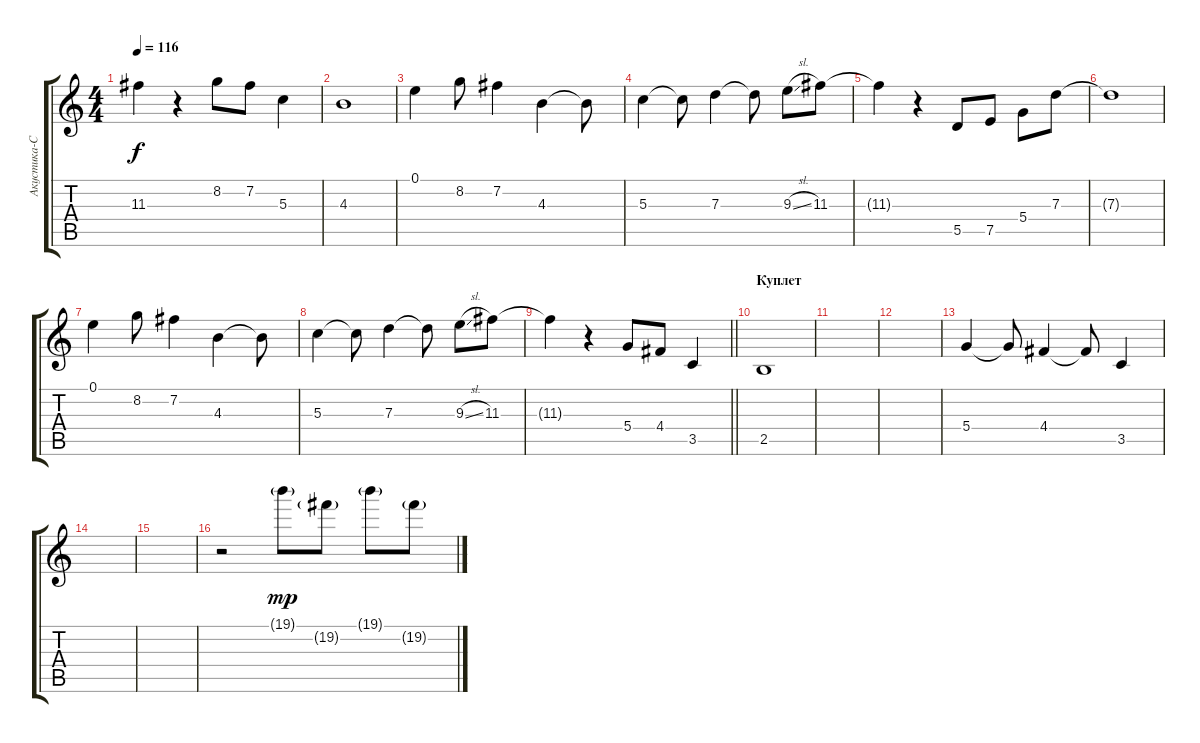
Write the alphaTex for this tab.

\track ("Акустика-Соло" "Акустика-С") {instrument acousticguitarsteel}
\staff {score tabs}
\tuning (E4 B3 G3 D3 A2 E2) {hide}
\ts (4 4)
\tempo 116
\clef g2
\ks c
11.3{t}.4{dy f} r.4 8.2.8 7.2.8 5.3.4 |
4.3.1 |
0.1.4 8.2.8 7.2.4 4.3.4 4.3{t}.8 |
5.3.4 5.3{t}.8 7.3.4 7.3{t}.8 9.3{sl}.8 11.3.8 |
11.3{t}.4 r.4 5.5.8 7.5.8 5.4.8 7.3.8 |
7.3{t}.1 |
0.1.4 8.2.8 7.2.4 4.3.4 4.3{t}.8 |
5.3.4 5.3{t}.8 7.3.4 7.3{t}.8 9.3{sl}.8 11.3.8 |
\barLineRight lightlight
11.3{t}.4 r.4 5.4.8 4.4.8 3.5.4 |
\section ("" "Куплет")
2.5.1 |
|
|
5.4.4 5.4{t}.8 4.4.4 4.4{t}.8 3.5.4 |
|
|
r.2 19.1{g}.8{dy mp} 19.2{g}.8 19.1{g}.8 19.2{g}.8
